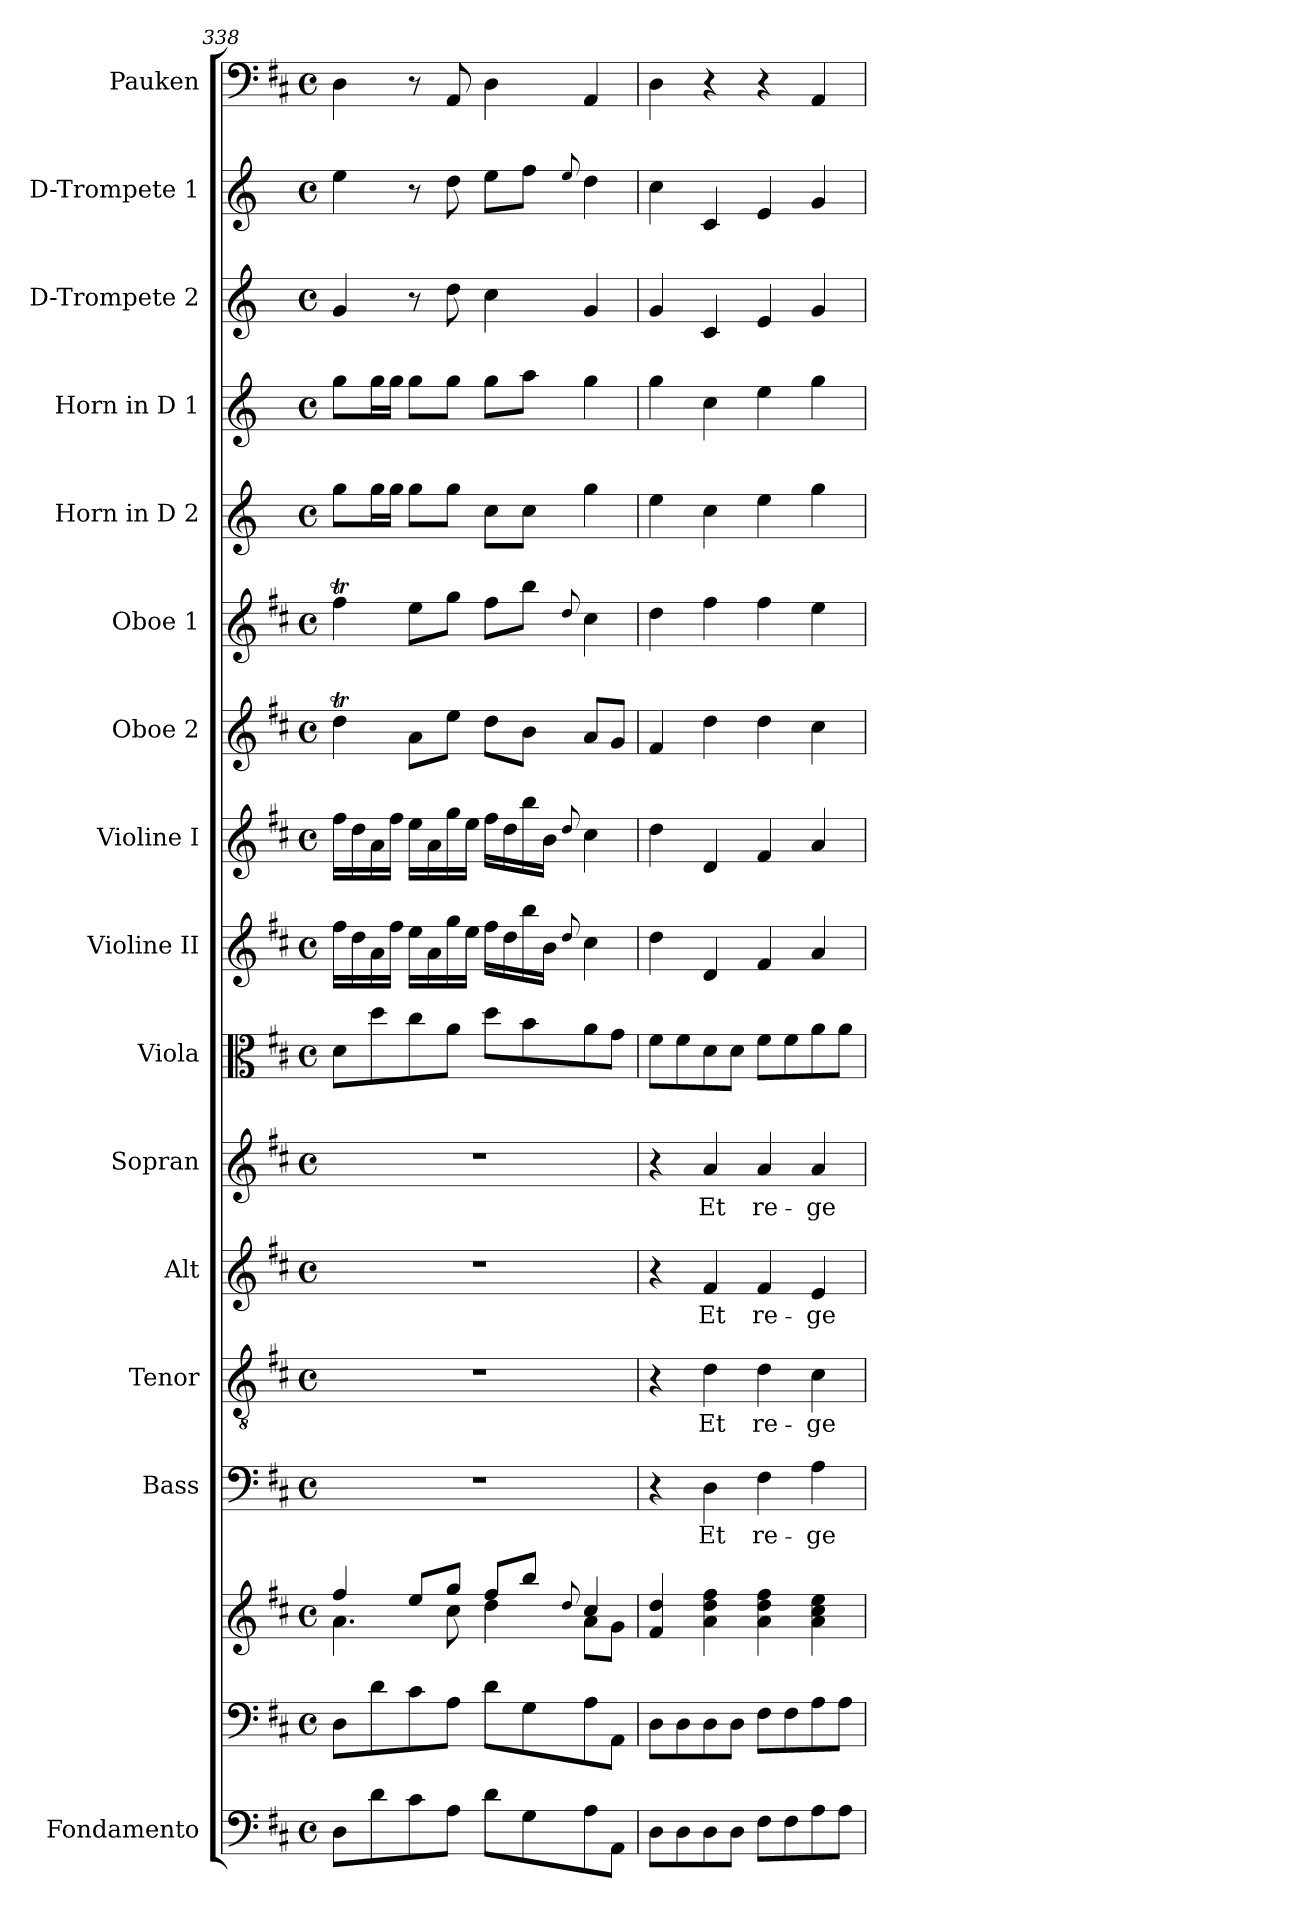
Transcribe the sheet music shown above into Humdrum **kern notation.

**kern	**kern	**kern	**kern	**text	**kern	**text	**kern	**text	**kern	**text	**kern	**kern	**kern	**kern	**kern	**kern	**kern	**kern	**kern	**kern
*part16	*part15	*part15	*part14	*part14	*part13	*part13	*part12	*part12	*part11	*part11	*part10	*part9	*part8	*part7	*part6	*part5	*part4	*part3	*part2	*part1
*staff17	*staff16	*staff15	*staff14	*staff14	*staff13	*staff13	*staff12	*staff12	*staff11	*staff11	*staff10	*staff9	*staff8	*staff7	*staff6	*staff5	*staff4	*staff3	*staff2	*staff1
*I"Fondamento	*	*	*I"Bass	*	*I"Tenor	*	*I"Alt	*	*I"Sopran	*	*I"Viola	*I"Violine II	*I"Violine I	*I"Oboe 2	*I"Oboe 1	*I"Horn in D 2	*I"Horn in D 1	*I"D-Trompete 2	*I"D-Trompete 1	*I"Pauken
*I'F.	*	*	*I'B.	*	*I'T.	*	*I'A.	*	*I'S.	*	*I'Vla.	*I'Vl. II	*I'Vl. I	*I'Ob. 2	*I'Ob. 1	*	*	*I'D Trp. 2	*I'D Trp. 1	*I'Pk.
*clefF4	*clefF4	*clefG2	*clefF4	*	*clefGv2	*	*clefG2	*	*clefG2	*	*clefC3	*clefG2	*clefG2	*clefG2	*clefG2	*clefG2	*clefG2	*clefG2	*clefG2	*clefF4
*ITrd7c12	*	*	*	*	*	*	*	*	*	*	*	*	*	*	*	*ITrd6c10	*ITrd6c10	*ITrd-1c-2	*ITrd-1c-2	*
*k[f#c#]	*k[f#c#]	*k[f#c#]	*k[f#c#]	*	*k[f#c#]	*	*k[f#c#]	*	*k[f#c#]	*	*k[f#c#]	*k[f#c#]	*k[f#c#]	*k[f#c#]	*k[f#c#]	*k[f#c#]	*k[f#c#]	*k[f#c#]	*k[f#c#]	*k[f#c#]
*D:	*D:	*D:	*D:	*	*D:	*	*D:	*	*D:	*	*D:	*D:	*D:	*D:	*D:	*D:	*D:	*D:	*D:	*D:
*M4/4	*M4/4	*M4/4	*M4/4	*	*M4/4	*	*M4/4	*	*M4/4	*	*M4/4	*M4/4	*M4/4	*M4/4	*M4/4	*M4/4	*M4/4	*M4/4	*M4/4	*M4/4
*met(c)	*met(c)	*met(c)	*met(c)	*	*met(c)	*	*met(c)	*	*met(c)	*	*met(c)	*met(c)	*met(c)	*met(c)	*met(c)	*met(c)	*met(c)	*met(c)	*met(c)	*met(c)
=338	=338	=338	=338	=338	=338	=338	=338	=338	=338	=338	=338	=338	=338	=338	=338	=338	=338	=338	=338	=338
*	*	*^	*	*	*	*	*	*	*	*	*	*	*	*	*	*	*	*	*	*
8DD\L	8D\L	4ff#/	4.a\	1r	.	1r	.	1r	.	1r	.	8d\L	16ff#\LL	16ff#\LL	4ddT\	4ff#t\	8a\L	8a\L	4a/	4ff#\	4D\
.	.	.	.	.	.	.	.	.	.	.	.	.	16dd\	16dd\	.	.	.	.	.	.	.
8D\	8d\	.	.	.	.	.	.	.	.	.	.	8dd\	16a\	16a\	.	.	16a\L	16a\L	.	.	.
.	.	.	.	.	.	.	.	.	.	.	.	.	16ff#\JJ	16ff#\JJ	.	.	16a\JJ	16a\JJ	.	.	.
8C#\	8c#\	8ee/L	.	.	.	.	.	.	.	.	.	8cc#\	16ee\LL	16ee\LL	8a\L	8ee\L	8a\L	8a\L	8r	8r	8r
.	.	.	.	.	.	.	.	.	.	.	.	.	16a\	16a\	.	.	.	.	.	.	.
8AA\J	8A\J	8gg/J	8cc#\	.	.	.	.	.	.	.	.	8a\J	16gg\	16gg\	8ee\J	8gg\J	8a\J	8a\J	8ee\	8ee\	8AA/
.	.	.	.	.	.	.	.	.	.	.	.	.	16ee\JJ	16ee\JJ	.	.	.	.	.	.	.
8D\L	8d\L	8ff#/L	4dd\	.	.	.	.	.	.	.	.	8dd\L	16ff#\LL	16ff#\LL	8dd\L	8ff#\L	8d\L	8a\L	4dd\	8ff#\L	4D\
.	.	.	.	.	.	.	.	.	.	.	.	.	16dd\	16dd\	.	.	.	.	.	.	.
8GG\	8G\	8bb/J	.	.	.	.	.	.	.	.	.	8b\	16bb\	16bb\	8b\J	8bb\J	8d\J	8b\J	.	8gg\J	.
.	.	.	.	.	.	.	.	.	.	.	.	.	16b\JJ	16b\JJ	.	.	.	.	.	.	.
.	.	8qqdd/	.	.	.	.	.	.	.	.	.	.	8qqdd/	8qqdd/	.	8qqdd/	.	.	.	8qqff#/	.
8AA\	8A\	4cc#/	8a\L	.	.	.	.	.	.	.	.	8a\	4cc#\	4cc#\	8a/L	4cc#\	4a\	4a\	4a/	4ee\	4AA/
8AAA\J	8AA\J	.	8g\J	.	.	.	.	.	.	.	.	8g\J	.	.	8g/J	.	.	.	.	.	.
*	*	*v	*v	*	*	*	*	*	*	*	*	*	*	*	*	*	*	*	*	*	*
!!LO:PB:g=z
=339	=339	=339	=339	=339	=339	=339	=339	=339	=339	=339	=339	=339	=339	=339	=339	=339	=339	=339	=339	=339
8DD\L	8D\L	4f#/ 4dd/	4r	.	4r	.	4r	.	4r	.	8f#\L	4dd\	4dd\	4f#/	4dd\	4f#\	4a\	4a/	4dd\	4D\
8DD\	8D\	.	.	.	.	.	.	.	.	.	8f#\	.	.	.	.	.	.	.	.	.
!	!	!	!	!LO:LY:b	!	!LO:LY:b	!	!LO:LY:b	!	!LO:LY:b	!	!	!	!	!	!	!	!	!	!
8DD\	8D\	4a\ 4dd\ 4ff#\	4D\	Et	4d\	Et	4f#/	Et	4a/	Et	8d\	4d/	4d/	4dd\	4ff#\	4d\	4d\	4d/	4d/	4r
8DD\J	8D\J	.	.	.	.	.	.	.	.	.	8d\J	.	.	.	.	.	.	.	.	.
!	!	!	!	!LO:LY:b	!	!LO:LY:b	!	!LO:LY:b	!	!LO:LY:b	!	!	!	!	!	!	!	!	!	!
8FF#\L	8F#\L	4a\ 4dd\ 4ff#\	4F#\	re-	4d\	re-	4f#/	re-	4a/	re-	8f#\L	4f#/	4f#/	4dd\	4ff#\	4f#\	4f#\	4f#/	4f#/	4r
8FF#\	8F#\	.	.	.	.	.	.	.	.	.	8f#\	.	.	.	.	.	.	.	.	.
!	!	!	!	!LO:LY:b	!	!LO:LY:b	!	!LO:LY:b	!	!LO:LY:b	!	!	!	!	!	!	!	!	!	!
8AA\	8A\	4a\ 4cc#\ 4ee\	4A\	-ge	4c#\	-ge	4e/	-ge	4a/	-ge	8a\	4a/	4a/	4cc#\	4ee\	4a\	4a\	4a/	4a/	4AA/
8AA\J	8A\J	.	.	.	.	.	.	.	.	.	8a\J	.	.	.	.	.	.	.	.	.
=	=	=	=	=	=	=	=	=	=	=	=	=	=	=	=	=	=	=	=	=
*-	*-	*-	*-	*-	*-	*-	*-	*-	*-	*-	*-	*-	*-	*-	*-	*-	*-	*-	*-	*-
